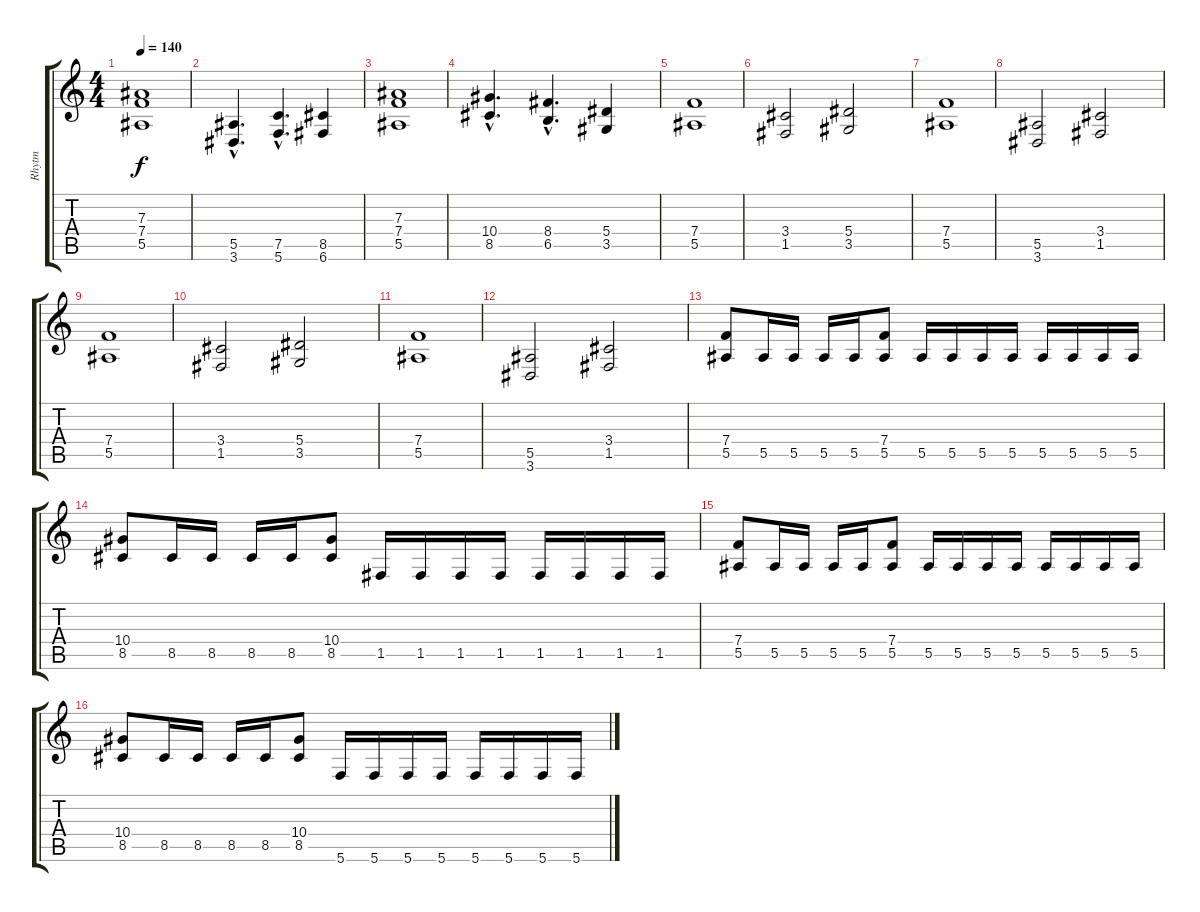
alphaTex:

\track ("Rhytm" "Rhytm") {instrument distortionguitar}
\staff {score tabs}
\tuning (C4 G3 Eb3 Bb2 F2 C2) {hide}
\ts (4 4)
\tempo 140
\clef g2
\ks c
(7.3 7.4 5.5).1{dy f} |
(5.5{hac} 3.6{hac}).4{d} (7.5{hac} 5.6{hac}).4{d} (8.5 6.6).4 |
(7.3 7.4 5.5).1 |
(10.4{hac} 8.5{hac}).4{d} (8.4{hac} 6.5{hac}).4{d} (5.4 3.5).4 |
(7.4 5.5).1 |
(3.4 1.5).2 (5.4 3.5).2 |
(7.4 5.5).1 |
(5.5 3.6).2 (3.4 1.5).2 |
(7.4 5.5).1 |
(3.4 1.5).2 (5.4 3.5).2 |
(7.4 5.5).1 |
(5.5 3.6).2 (3.4 1.5).2 |
(7.4 5.5).8 5.5.16 5.5.16 5.5.16 5.5.16 (7.4 5.5).8 5.5.16 5.5.16 5.5.16 5.5.16 5.5.16 5.5.16 5.5.16 5.5.16 |
(10.4 8.5).8 8.5.16 8.5.16 8.5.16 8.5.16 (10.4 8.5).8 1.5.16 1.5.16 1.5.16 1.5.16 1.5.16 1.5.16 1.5.16 1.5.16 |
(7.4 5.5).8 5.5.16 5.5.16 5.5.16 5.5.16 (7.4 5.5).8 5.5.16 5.5.16 5.5.16 5.5.16 5.5.16 5.5.16 5.5.16 5.5.16 |
(10.4 8.5).8 8.5.16 8.5.16 8.5.16 8.5.16 (10.4 8.5).8 5.6.16 5.6.16 5.6.16 5.6.16 5.6.16 5.6.16 5.6.16 5.6.16
